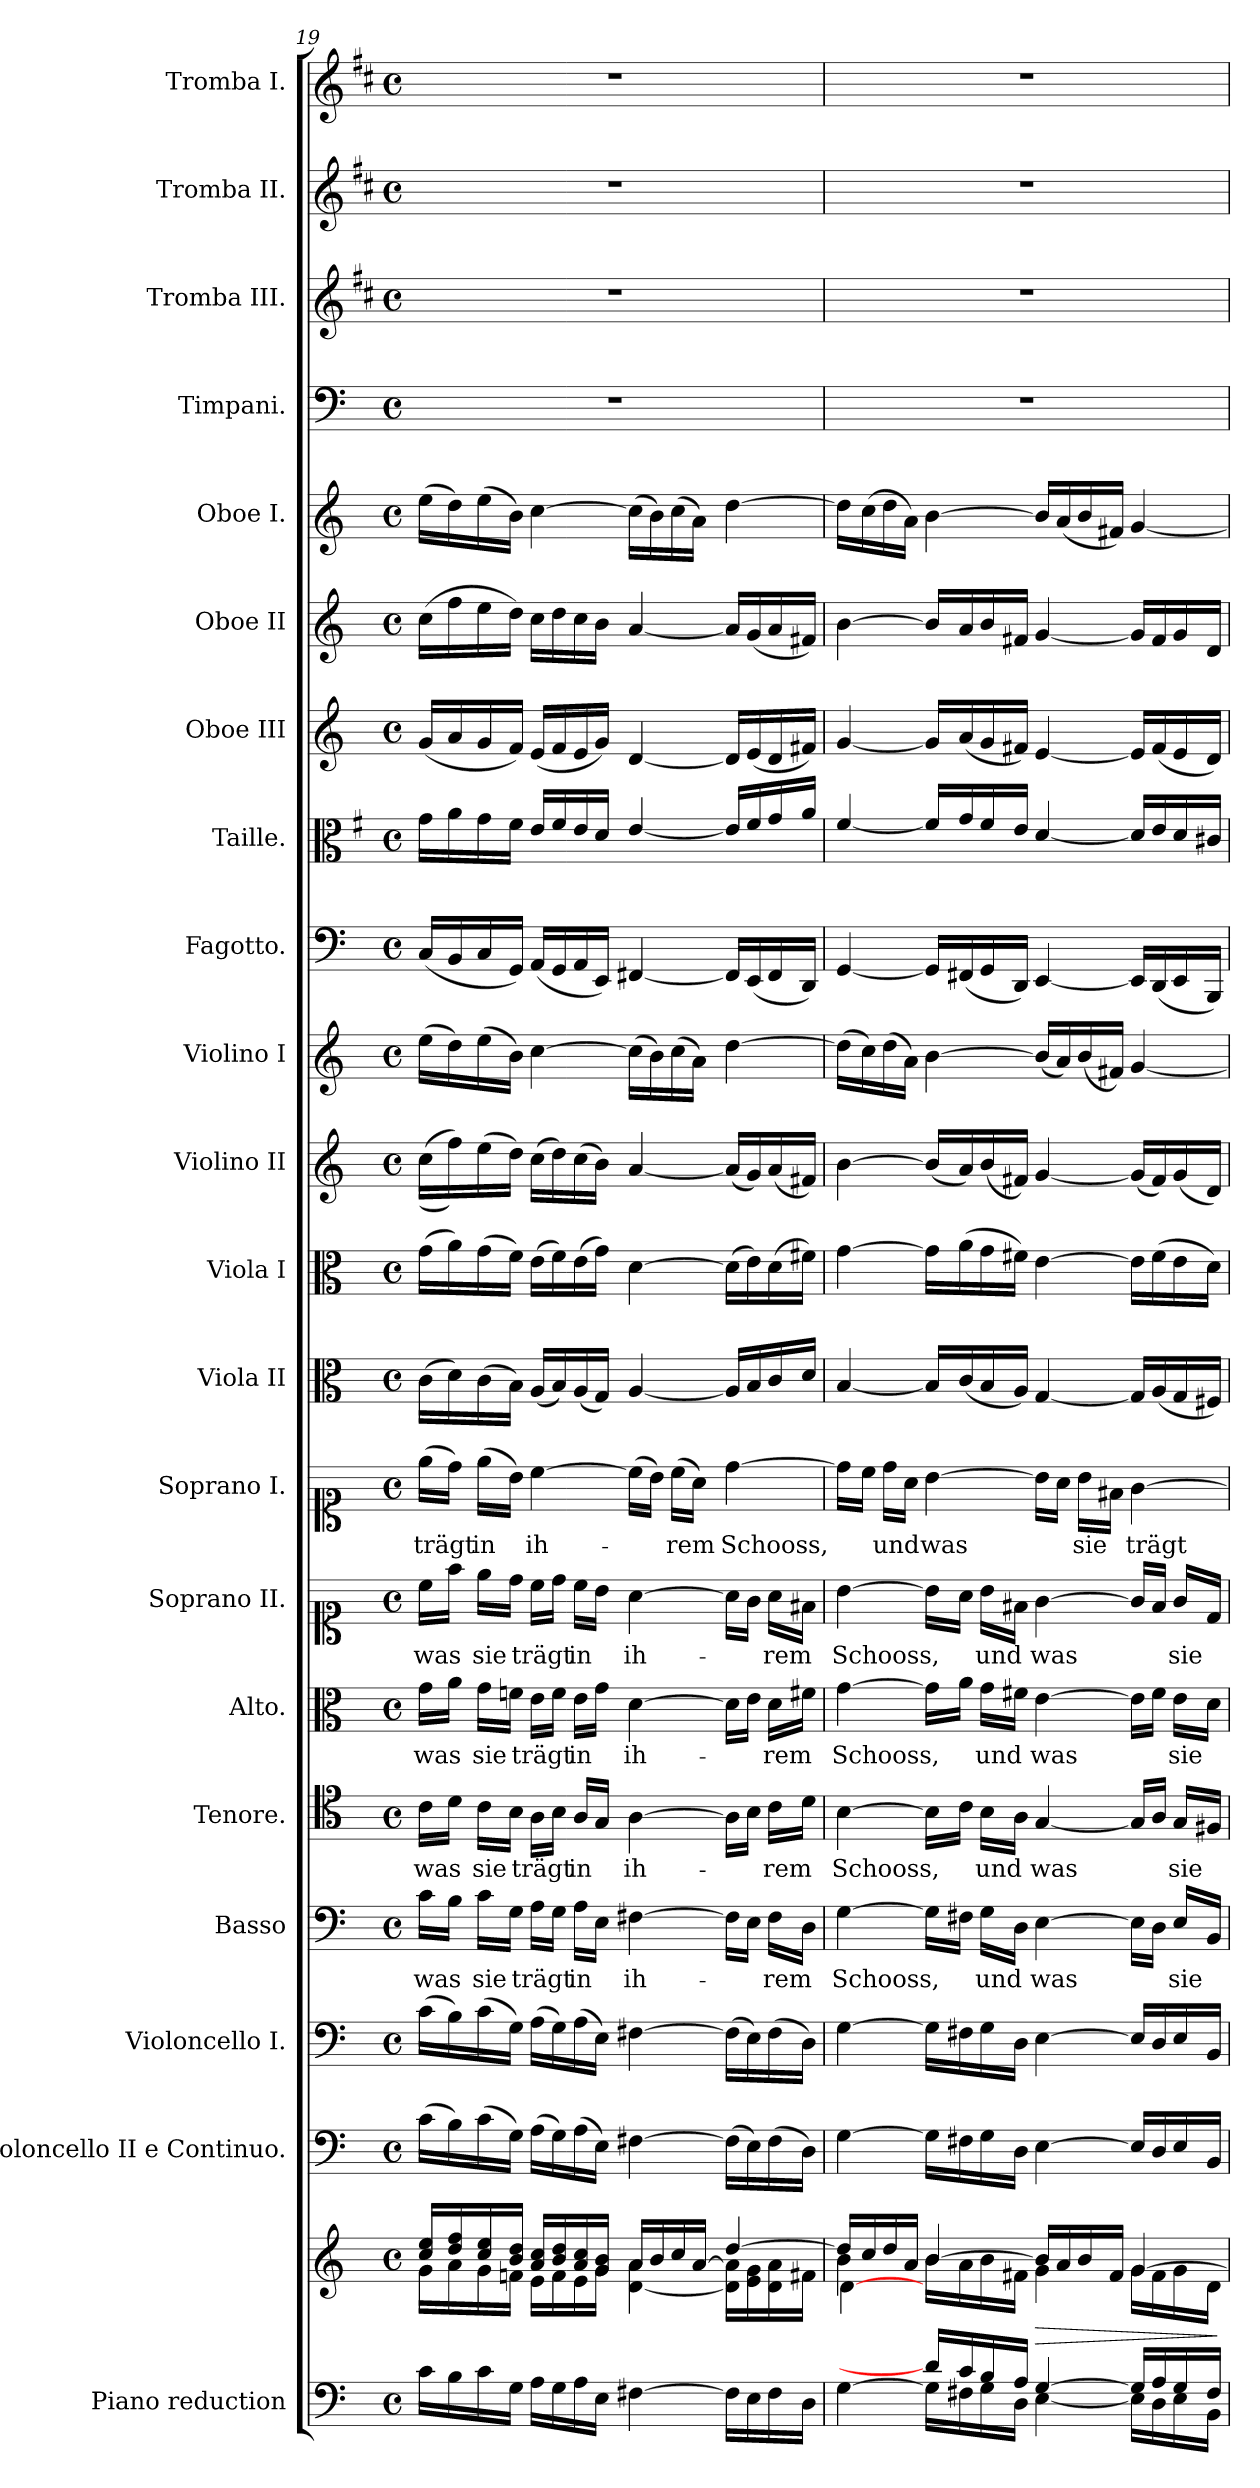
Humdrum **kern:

**kern	**kern	**dynam	**kern	**kern	**kern	**text	**kern	**text	**kern	**text	**kern	**text	**kern	**text	**kern	**kern	**kern	**kern	**kern	**kern	**kern	**kern	**kern	**kern	**kern	**kern	**kern
*part21	*part21	*part21	*part20	*part19	*part18	*part18	*part17	*part17	*part16	*part16	*part15	*part15	*part14	*part14	*part13	*part12	*part11	*part10	*part9	*part8	*part7	*part6	*part5	*part4	*part3	*part2	*part1
*staff22	*staff21	*staff21/22	*staff20	*staff19	*staff18	*staff18	*staff17	*staff17	*staff16	*staff16	*staff15	*staff15	*staff14	*staff14	*staff13	*staff12	*staff11	*staff10	*staff9	*staff8	*staff7	*staff6	*staff5	*staff4	*staff3	*staff2	*staff1
*I"Piano reduction	*	*	*I"Violoncello II e Continuo.	*I"Violoncello I.	*I"Basso	*	*I"Tenore.	*	*I"Alto.	*	*I"Soprano II.	*	*I"Soprano I.	*	*I"Viola II	*I"Viola I	*I"Violino II	*I"Violino I	*I"Fagotto.	*I"Taille.	*I"Oboe III	*I"Oboe II	*I"Oboe I.	*I"Timpani.	*I"Tromba III.	*I"Tromba II.	*I"Tromba I.
*I'Pno	*	*	*I'Vc	*I'Vc	*	*	*	*	*	*	*	*	*	*	*	*I'Vla	*	*I'Vln	*	*	*I'Ob	*I'Ob	*I'Ob	*I'Timp	*	*	*
*clefF4	*clefG2	*	*clefF4	*clefF4	*clefF4	*	*clefC4	*	*clefC3	*	*clefC1	*	*clefC1	*	*clefC3	*clefC3	*clefG2	*clefG2	*clefF4	*clefC3	*clefG2	*clefG2	*clefG2	*clefF4	*clefG2	*clefG2	*clefG2
*	*	*	*	*ITrd-7c-12	*	*	*	*	*	*	*	*	*	*	*	*	*	*	*	*ITrd4c7	*	*	*	*	*ITrd1c2	*ITrd1c2	*ITrd1c2
*k[]	*k[]	*	*k[]	*k[]	*k[]	*	*k[]	*	*k[]	*	*k[]	*	*k[]	*	*k[]	*k[]	*k[]	*k[]	*k[]	*k[]	*k[]	*k[]	*k[]	*k[]	*k[]	*k[]	*k[]
*M4/4	*M4/4	*	*M4/4	*M4/4	*M4/4	*	*M4/4	*	*M4/4	*	*M4/4	*	*M4/4	*	*M4/4	*M4/4	*M4/4	*M4/4	*M4/4	*M4/4	*M4/4	*M4/4	*M4/4	*M4/4	*M4/4	*M4/4	*M4/4
*met(c)	*met(c)	*	*met(c)	*met(c)	*met(c)	*	*met(c)	*	*met(c)	*	*met(c)	*	*met(c)	*	*met(c)	*met(c)	*met(c)	*met(c)	*met(c)	*met(c)	*met(c)	*met(c)	*met(c)	*met(c)	*met(c)	*met(c)	*met(c)
=19	=19	=19	=19	=19	=19	=19	=19	=19	=19	=19	=19	=19	=19	=19	=19	=19	=19	=19	=19	=19	=19	=19	=19	=19	=19	=19	=19
*	*^	*	*	*	*	*	*	*	*	*	*	*	*	*	*	*	*	*	*	*	*	*	*	*	*	*	*
!	!	!	!	!	!	!	!LO:LY:b	!	!LO:LY:b	!	!LO:LY:b	!	!LO:LY:b	!	!LO:LY:b	!	!	!	!	!	!	!	!	!	!	!	!	!
16c\LL	16cc/ 16ee/LL	16g\LL	.	(>16c\LL	(>16cc\LL	16c\LL	was	16c\LL	was	16g\LL	was	16cc\LL	was	(>16ee\LL	trägt	(>16c\LL	(>16g\LL	(>(>16cc\LL	(>16ee\LL	(<16C/LL	16c\LL	(<16g/LL	(>16cc\LL	(>16ee\LL	1r	1r	1r	1r
16B\	16dd/ 16ff/	16a\	.	16B\)	16b\)	16B\JJ	.	16d\JJ	.	16a\JJ	.	16ff\JJ	.	16dd\JJ)	.	16d\)	16a\)	16ff\))	16dd\)	16BB/	16d\	16a/	16ff\	16dd\)	.	.	.	.
!	!	!	!	!	!	!	!LO:LY:b	!	!LO:LY:b	!	!LO:LY:b	!	!LO:LY:b	!	!LO:LY:b	!	!	!	!	!	!	!	!	!	!	!	!	!
16c\	16cc/ 16ee/	16g\	.	(>16c\	(>16cc\	16c\LL	sie	16c\LL	sie	16g\LL	sie	16ee\LL	sie	(>16ee\LL	in	(>16c\	(>16g\	(>16ee\	(>16ee\	16C/	16c\	16g/	16ee\	(>16ee\	.	.	.	.
16G\JJ	16b/ 16dd/JJ	16fn\JJ	.	16G\JJ)	16g\JJ)	16G\JJ	.	16B\JJ	.	16fn\JJ	.	16dd\JJ	.	16b\JJ)	.	16B\JJ)	16f\JJ)	16dd\JJ)	16b\JJ)	16GG/JJ)	16B\JJ	16f/JJ)	16dd\JJ)	16b\JJ)	.	.	.	.
!	!	!	!	!	!	!	!LO:LY:b	!	!LO:LY:b	!	!LO:LY:b	!	!LO:LY:b	!	!LO:LY:b	!	!	!	!	!	!	!	!	!	!	!	!	!
16A\LL	16a/ 16cc/LL	16e\LL	.	(>16A\LL	(>16a\LL	16A\LL	trägt	16A\LL	trägt	16e\LL	trägt	16cc\LL	trägt	[4cc\	ih-	(<16A/LL	(>16e\LL	(>16cc\LL	[4cc\	(<16AA/LL	16A/LL	(<16e/LL	16cc\LL	[4cc\	.	.	.	.
16G\	16b/ 16dd/	16f\	.	16G\)	16g\)	16G\JJ	.	16B\JJ	.	16f\JJ	.	16dd\JJ	.	.	.	16B/)	16f\)	16dd\)	.	16GG/	16B/	16f/	16dd\	.	.	.	.	.
!	!	!	!	!	!	!	!LO:LY:b	!	!LO:LY:b	!	!LO:LY:b	!	!LO:LY:b	!	!	!	!	!	!	!	!	!	!	!	!	!	!	!
16A\	16a/ 16cc/	16e\	.	(>16A\	(>16a\	16A\LL	in	16A/LL	in	16e\LL	in	16cc\LL	in	.	.	(<16A/	(>16e\	(>16cc\	.	16AA/	16A/	16e/	16cc\	.	.	.	.	.
16E\JJ	16g/ 16b/JJ	16g\JJ	.	16E\JJ)	16e\JJ)	16E\JJ	.	16G/JJ	.	16g\JJ	.	16b\JJ	.	.	.	16G/JJ)	16g\JJ)	16b\JJ)	.	16EE/JJ)	16G/JJ	16g/JJ)	16b\JJ	.	.	.	.	.
!	!	!	!	!	!	!	!LO:LY:b	!	!LO:LY:b	!	!LO:LY:b	!	!LO:LY:b	!	!	!	!	!	!	!	!	!	!	!	!	!	!	!
[4F#X\	16a/LL	[4d\ 4a\	.	[4F#X\	[4f#X\	[4F#X\	ih-	[4A\	ih-	[4d\	ih-	[4a\	ih-	(>16cc\LL]	.	[4A/	[4d\	[4a/	(>16cc\LL]	[4FF#X/	[4A/	[4d/	[4a/	(>16cc\LL]	.	.	.	.
.	16b/	.	.	.	.	.	.	.	.	.	.	.	.	16b\JJ)	.	.	.	.	16b\)	.	.	.	.	16b\)	.	.	.	.
!	!	!	!	!	!	!	!	!	!	!	!	!	!	!	!LO:LY:b	!	!	!	!	!	!	!	!	!	!	!	!	!
.	16cc/	.	.	.	.	.	.	.	.	.	.	.	.	(>16cc\LL	-rem	.	.	.	(>16cc\	.	.	.	.	(>16cc\	.	.	.	.
.	[16a/JJ	.	.	.	.	.	.	.	.	.	.	.	.	16a\JJ)	.	.	.	.	16a\JJ)	.	.	.	.	16a\JJ)	.	.	.	.
!	!	!	!	!	!	!	!	!	!	!	!	!	!	!	!LO:LY:b	!	!	!	!	!	!	!	!	!	!	!	!	!
16F#\LL]	[4dd/	16d\] 16a\]LL	.	(>16F#\LL]	(>16f#\LL]	16F#\LL]	.	16A\LL]	.	16d\LL]	.	16a\LL]	.	[4dd\	Schooss,	16A/LL]	(>16d\LL]	(<16a/LL]	[4dd\	16FF#/LL]	16A/LL]	16d/LL]	16a/LL]	[4dd\	.	.	.	.
16E\	.	16e\ 16g\	.	16E\)	16e\)	16E\JJ	.	16B\JJ	.	16e\JJ	.	16g\JJ	.	.	.	16B/	16e\)	16g/)	.	(<16EE/	16B/	(<16e/	(<16g/	.	.	.	.	.
!	!	!	!	!	!	!	!LO:LY:b	!	!LO:LY:b	!	!LO:LY:b	!	!LO:LY:b	!	!	!	!	!	!	!	!	!	!	!	!	!	!	!
16F#\	.	16d\ 16a\	.	(>16F#\	(>16f#\	16F#\LL	-rem	16c\LL	-rem	16d\LL	-rem	16a\LL	-rem	.	.	16c/	(>16d\	(<16a/	.	16FF#/	16c/	16d/	16a/	.	.	.	.	.
16D\JJ	.	16f#X\JJ	.	16D\JJ)	16d\JJ)	16D\JJ	.	16d\JJ	.	16f#X\JJ	.	16f#X\JJ	.	.	.	16d/JJ	16f#X\JJ)	16f#X/JJ)	.	16DD/JJ)	16d/JJ	16f#X/JJ)	16f#X/JJ)	.	.	.	.	.
=20	=20	=20	=20	=20	=20	=20	=20	=20	=20	=20	=20	=20	=20	=20	=20	=20	=20	=20	=20	=20	=20	=20	=20	=20	=20	=20	=20	=20
*^	*	*^	*	*	*	*	*	*	*	*	*	*	*	*	*	*	*	*	*	*	*	*	*	*	*	*	*	*
!	!	!	!	!	!	!	!	!	!LO:LY:b	!	!LO:LY:b	!	!LO:LY:b	!	!LO:LY:b	!	!	!	!	!	!	!	!	!	!	!	!	!	!	!
4ryy	[4G\	16dd/LL]	4b\	[4d\	.	[4G\	[4g\	[4G\	Schooss,	[4B\	Schooss,	[4g\	Schooss,	[4b\	Schooss,	16dd\LL]	.	[4B/	[4g\	[4b\	(>16dd\LL]	[4GG/	[4B/	[4g/	[4b\	16dd\LL]	1r	1r	1r	1r
.	.	16cc/	.	.	.	.	.	.	.	.	.	.	.	.	.	16cc\JJ	.	.	.	.	16cc\)	.	.	.	.	(>16cc\	.	.	.	.
!	!	!	!	!	!	!	!	!	!	!	!	!	!	!	!	!	!LO:LY:b	!	!	!	!	!	!	!	!	!	!	!	!	!
.	.	16dd/	.	.	.	.	.	.	.	.	.	.	.	.	.	16dd\LL	und	.	.	.	(>16dd\	.	.	.	.	16dd\	.	.	.	.
.	.	16a/JJ	.	.	.	.	.	.	.	.	.	.	.	.	.	16a\JJ	.	.	.	.	16a\JJ)	.	.	.	.	16a\JJ)	.	.	.	.
!	!	!	!	!	!	!	!	!	!	!	!	!	!	!	!	!	!LO:LY:b	!	!	!	!	!	!	!	!	!	!	!	!	!
16d/LL]	16G\LL]	[4b/	16b\LL	2.ryy	.	16G\LL]	16g\LL]	16G\LL]	.	16B\LL]	.	16g\LL]	.	16b\LL]	.	[4b\	was	16B/LL]	16g\LL]	(<16b/LL]	[4b\	16GG/LL]	16B/LL]	16g/LL]	16b/LL]	[4b\	.	.	.	.
16c/	16F#X\	.	16a\	.	.	16F#X\	16f#X\	16F#X\JJ	.	16c\JJ	.	16a\JJ	.	16a\JJ	.	.	.	(<16c/	(>16a\	16a/)	.	(<16FF#X/	16c/	(<16a/	16a/	.	.	.	.	.
!	!	!	!	!	!	!	!	!	!LO:LY:b	!	!LO:LY:b	!	!LO:LY:b	!	!LO:LY:b	!	!	!	!	!	!	!	!	!	!	!	!	!	!	!
16B/	16G\	.	16b\	.	.	16G\	16g\	16G\LL	und	16B\LL	und	16g\LL	und	16b\LL	und	.	.	16B/	16g\	(<16b/	.	16GG/	16B/	16g/	16b/	.	.	.	.	.
16A/JJ	16D\JJ	.	16f#X\JJ	.	.	16D\JJ	16d\JJ	16D\JJ	.	16A\JJ	.	16f#X\JJ	.	16f#X\JJ	.	.	.	16A/JJ)	16f#X\JJ)	16f#X/JJ)	.	16DD/JJ)	16A/JJ	16f#X/JJ)	16f#X/JJ	.	.	.	.	.
!	!	!	!	!	!LO:HP:b	!	!	!	!LO:LY:b	!	!LO:LY:b	!	!LO:LY:b	!	!LO:LY:b	!	!	!	!	!	!	!	!	!	!	!	!	!	!	!
[4G/	[4E\	16b/LL]	4g\	.	>	[4E\	[4e\	[4E\	was	[4G/	was	[4e\	was	[4g\	was	16b\LL]	.	[4G/	[4e\	[4g/	(<16b/LL]	[4EE/	[4G/	[4e/	[4g/	16b/LL]	.	.	.	.
.	.	16a/	.	.	.	.	.	.	.	.	.	.	.	.	.	16a\JJ	.	.	.	.	16a/)	.	.	.	.	(<16a/	.	.	.	.
!	!	!	!	!	!	!	!	!	!	!	!	!	!	!	!	!	!LO:LY:b	!	!	!	!	!	!	!	!	!	!	!	!	!
.	.	16b/	.	.	.	.	.	.	.	.	.	.	.	.	.	16b\LL	sie	.	.	.	(<16b/	.	.	.	.	16b/	.	.	.	.
.	.	16f#/JJ	.	.	.	.	.	.	.	.	.	.	.	.	.	16f#X\JJ	.	.	.	.	16f#X/JJ)	.	.	.	.	16f#X/JJ)	.	.	.	.
!	!	!	!	!	!	!	!	!	!	!	!	!	!	!	!	!	!LO:LY:b	!	!	!	!	!	!	!	!	!	!	!	!	!
16G/LL]	16E\LL]	[4g/	16g\LL	.	.	16E/LL]	16e/LL]	16E\LL]	.	16G/LL]	.	16e\LL]	.	16g/LL]	.	[4g\	trägt	16G/LL]	16e\LL]	(<16g/LL]	[4g/	16EE/LL]	16G/LL]	16e/LL]	16g/LL]	[4g/	.	.	.	.
16A/	16D\	.	16f#\	.	.	16D/	16d/	16D\JJ	.	16A/JJ	.	16f#\JJ	.	16f#/JJ	.	.	.	(<16A/	(>16f#\	16f#/)	.	(<16DD/	16A/	(<16f#/	16f#/	.	.	.	.	.
!	!	!	!	!	!	!	!	!	!LO:LY:b	!	!LO:LY:b	!	!LO:LY:b	!	!LO:LY:b	!	!	!	!	!	!	!	!	!	!	!	!	!	!	!
16G/	16E\	.	16g\	.	.	16E/	16e/	16E/LL	sie	16G/LL	sie	16e\LL	sie	16g/LL	sie	.	.	16G/	16e\	(<16g/	.	16EE/	16G/	16e/	16g/	.	.	.	.	.
16F#/JJ	16BB\JJ	.	16d\JJ	.	.	16BB/JJ	16B/JJ	16BB/JJ	.	16F#X/JJ	.	16d\JJ	.	16d/JJ	.	.	.	16F#X/JJ)	16d\JJ)	16d/JJ)	.	16BBB/JJ)	16F#X/JJ	16d/JJ)	16d/JJ	.	.	.	.	.
*v	*v	*	*	*	*	*	*	*	*	*	*	*	*	*	*	*	*	*	*	*	*	*	*	*	*	*	*	*	*	*
*	*v	*v	*v	*	*	*	*	*	*	*	*	*	*	*	*	*	*	*	*	*	*	*	*	*	*	*	*	*	*
.	.	]	.	.	.	.	.	.	.	.	.	.	.	.	.	.	.	.	.	.	.	.	.	.	.	.	.
=	=	=	=	=	=	=	=	=	=	=	=	=	=	=	=	=	=	=	=	=	=	=	=	=	=	=	=
*-	*-	*-	*-	*-	*-	*-	*-	*-	*-	*-	*-	*-	*-	*-	*-	*-	*-	*-	*-	*-	*-	*-	*-	*-	*-	*-	*-
